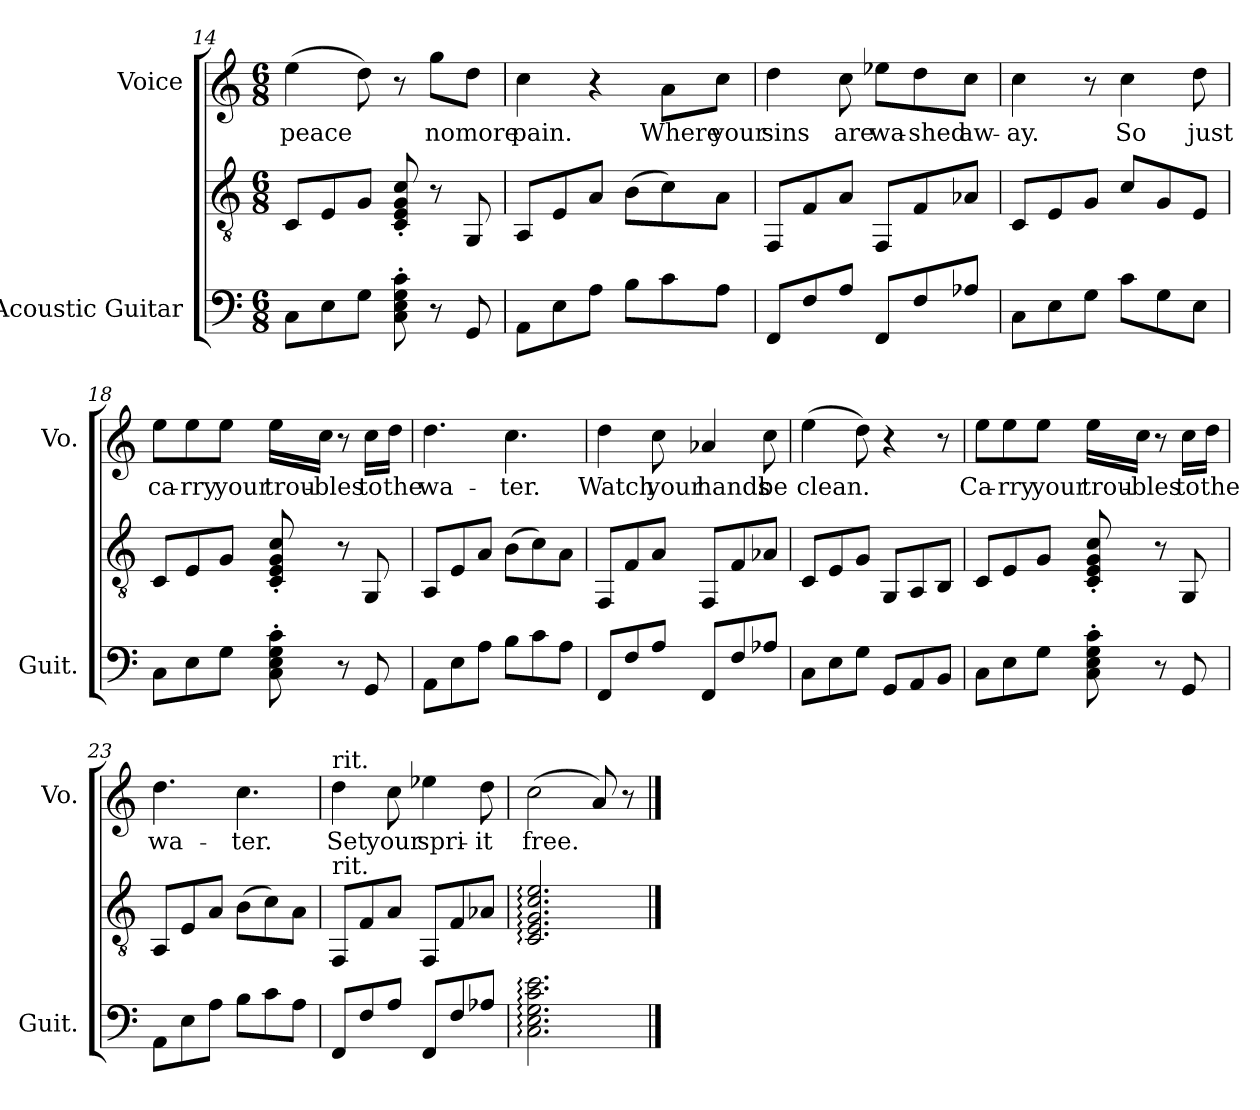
**kern	**kern	**kern	**text
*part2	*part2	*part1	*part1
*staff3	*staff2	*staff1	*staff1
*I"Acoustic Guitar	*	*I"Voice	*
*I'Guit.	*	*I'Vo.	*
!!LO:LB:g=z
*	*clefGv2	*clefG2	*
*k[]	*k[]	*k[]	*
*M6/8	*M6/8	*M6/8	*
=14	=14	=14	=14
!	!	!	!LO:LY:b
8CL	8C/L	(>4ee\	peace
8E	8E/	.	.
8GJ	8G/J	8dd\)	.
8C' 8E' 8G' 8c'	8C/' 8E/' 8G/' 8c/'	8r	.
!	!	!	!LO:LY:b
8r	8r	8gg\L	no
!	!	!	!LO:LY:b
8GG	8GG/	8dd\J	more
=15	=15	=15	=15
!	!	!	!LO:LY:b
8AAL	8AA/L	4cc\	pain.
8E	8E/	.	.
8AJ	8A/J	4r	.
8BL	(>8B\L	.	.
!	!	!	!LO:LY:b
8c	8c\)	8a\L	Where
!	!	!	!LO:LY:b
8AJ	8A\J	8cc\J	your
=16	=16	=16	=16
!	!	!	!LO:LY:b
8FFL	8FF/L	4dd\	sins
8F	8F/	.	.
!	!	!	!LO:LY:b
8AJ	8A/J	8cc\	are
!	!	!	!LO:LY:b
8FFL	8FF/L	8ee-X\L	wa-
!	!	!	!LO:LY:b
8F	8F/	8dd\	-shed
!	!	!	!LO:LY:b
8A-J	8A-X/J	8cc\J	aw-
=17	=17	=17	=17
!	!	!	!LO:LY:b
8CL	8C/L	4cc\	-ay.
8E	8E/	.	.
8GJ	8G/J	8r	.
!	!	!	!LO:LY:b
8cL	8c/L	4cc\	So
8G	8G/	.	.
!	!	!	!LO:LY:b
8EJ	8E/J	8dd\	just
!!LO:LB:g=z
=18	=18	=18	=18
!	!	!	!LO:LY:b
8CL	8C/L	8ee\L	ca-
!	!	!	!LO:LY:b
8E	8E/	8ee\	-rry
!	!	!	!LO:LY:b
8GJ	8G/J	8ee\J	your
!	!	!	!LO:LY:b
8C' 8E' 8G' 8c'	8C/' 8E/' 8G/' 8c/'	16ee\LL	trou-
!	!	!	!LO:LY:b
.	.	16cc\JJ	-bles
8r	8r	8r	.
!	!	!	!LO:LY:b
8GG	8GG/	16cc\LL	to
!	!	!	!LO:LY:b
.	.	16dd\JJ	the
=19	=19	=19	=19
!	!	!	!LO:LY:b
8AAL	8AA/L	4.dd\	wa-
8E	8E/	.	.
8AJ	8A/J	.	.
!	!	!	!LO:LY:b
8BL	(>8B\L	4.cc\	-ter.
8c	8c\)	.	.
8AJ	8A\J	.	.
=20	=20	=20	=20
!	!	!	!LO:LY:b
8FFL	8FF/L	4dd\	Watch
8F	8F/	.	.
!	!	!	!LO:LY:b
8AJ	8A/J	8cc\	your
!	!	!	!LO:LY:b
8FFL	8FF/L	4a-X/	hands
8F	8F/	.	.
!	!	!	!LO:LY:b
8A-J	8A-X/J	8cc\	be
=21	=21	=21	=21
!	!	!	!LO:LY:b
8CL	8C/L	(>4ee\	-clean.
8E	8E/	.	.
8GJ	8G/J	8dd\)	.
8GGL	8GG/L	4r	.
8AA	8AA/	.	.
8BBJ	8BB/J	8r	.
!!LO:PB:g=z
=22	=22	=22	=22
!	!	!	!LO:LY:b
8CL	8C/L	8ee\L	Ca-
!	!	!	!LO:LY:b
8E	8E/	8ee\	-rry
!	!	!	!LO:LY:b
8GJ	8G/J	8ee\J	your
!	!	!	!LO:LY:b
8C' 8E' 8G' 8c'	8C/' 8E/' 8G/' 8c/'	16ee\LL	trou-
!	!	!	!LO:LY:b
.	.	16cc\JJ	-bles
8r	8r	8r	.
!	!	!	!LO:LY:b
8GG	8GG/	16cc\LL	to
!	!	!	!LO:LY:b
.	.	16dd\JJ	the
=23	=23	=23	=23
!	!	!	!LO:LY:b
8AAL	8AA/L	4.dd\	wa-
8E	8E/	.	.
8AJ	8A/J	.	.
!	!	!	!LO:LY:b
8BL	(>8B\L	4.cc\	-ter.
8c	8c\)	.	.
8AJ	8A\J	.	.
=24	=24	=24	=24
!	!	!LO:TX:a:t=rit.	!
!	!LO:TX:a:t=rit.	!	!
!	!	!	!LO:LY:b
8FFL	8FF/L	4dd\	Set
8F	8F/	.	.
!	!	!	!LO:LY:b
8AJ	8A/J	8cc\	your
!	!	!	!LO:LY:b
8FFL	8FF/L	4ee-X\	spri-
8F	8F/	.	.
!	!	!	!LO:LY:b
8A-J	8A-X/J	8dd\	-it
=25	=25	=25	=25
!	!	!	!LO:LY:b
2.C: 2.E: 2.G: 2.c: 2.e:	2.C/: 2.E/: 2.G/: 2.c/: 2.e/:	(>2cc\	free.
.	.	8a/)	.
.	.	8r	.
==	==	==	==
*-	*-	*-	*-
